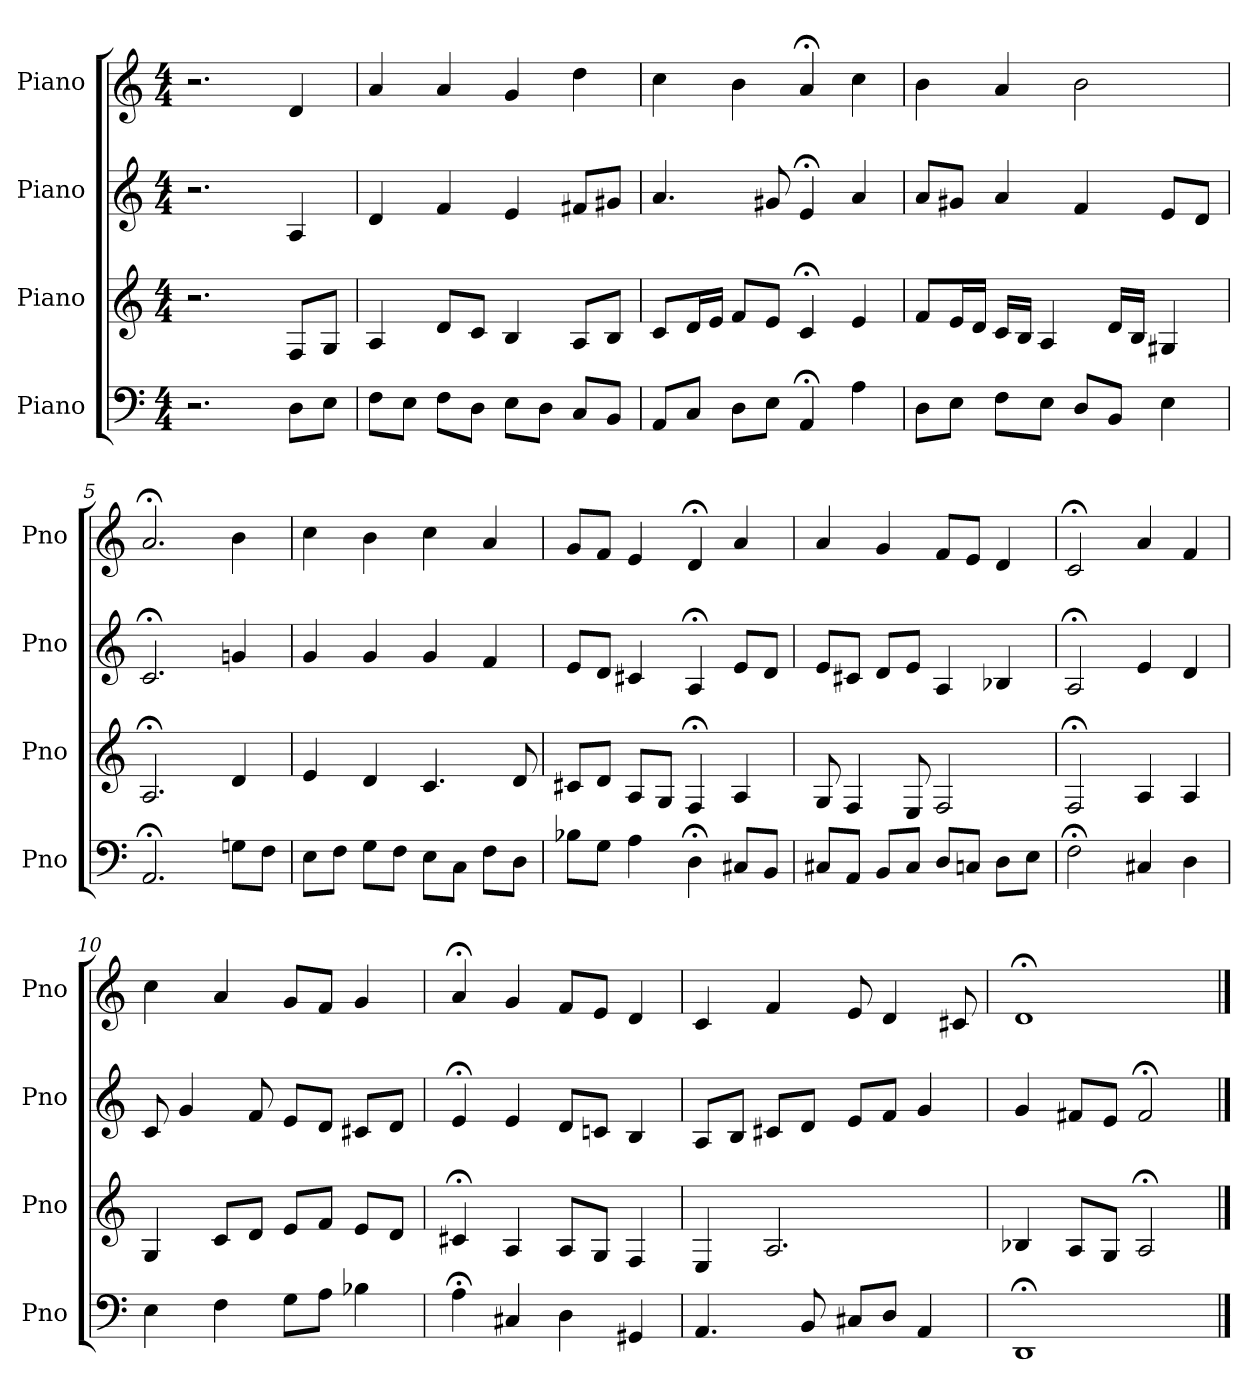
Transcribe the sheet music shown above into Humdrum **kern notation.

**kern	**kern	**kern	**kern
*part4	*part3	*part2	*part1
*staff4	*staff3	*staff2	*staff1
*I"Piano	*I"Piano	*I"Piano	*I"Piano
*I'Pno	*I'Pno	*I'Pno	*I'Pno
*clefF4	*clefG2	*clefG2	*clefG2
*k[]	*k[]	*k[]	*k[]
*M4/4	*M4/4	*M4/4	*M4/4
=1	=1	=1	=1
2.r	2.r	2.r	2.r
8D\L	8F/L	4A/	4d/
8E\J	8G/J	.	.
=2	=2	=2	=2
8F\L	4A/	4d/	4a/
8E\J	.	.	.
8F\L	8d/L	4f/	4a/
8D\J	8c/J	.	.
8E\L	4B/	4e/	4g/
8D\J	.	.	.
8C/L	8A/L	8f#X/L	4dd\
8BB/J	8B/J	8g#X/J	.
=3	=3	=3	=3
8AA/L	8c/L	4.a/	4cc\
8C/J	16d/L	.	.
.	16e/JJ	.	.
8D\L	8f/L	.	4b\
8E\J	8e/J	8g#X/	.
4AA;</	4c;</	4e;</	4a;</
4A\	4e/	4a/	4cc\
=4	=4	=4	=4
8D\L	8f/L	8a/L	4b\
8E\J	16e/L	8g#X/J	.
.	16d/JJ	.	.
8F\L	16c/LL	4a/	4a/
.	16B/JJ	.	.
8E\J	4A/	.	.
8D/L	.	4f/	2b\
8BB/J	16d/LL	.	.
.	16B/JJ	.	.
4E\	4G#X/	8e/L	.
.	.	8d/J	.
=5	=5	=5	=5
2.AA;</	2.A;</	2.c;</	2.a;</
8Gn\L	4d/	4gn/	4b\
8F\J	.	.	.
=6	=6	=6	=6
8E\L	4e/	4g/	4cc\
8F\J	.	.	.
8G\L	4d/	4g/	4b\
8F\J	.	.	.
8E\L	4.c/	4g/	4cc\
8C\J	.	.	.
8F\L	.	4f/	4a/
8D\J	8d/	.	.
=7	=7	=7	=7
8B-X\L	8c#X/L	8e/L	8g/L
8G\J	8d/J	8d/J	8f/J
4A\	8A/L	4c#X/	4e/
.	8G/J	.	.
4D;<\	4F;</	4A;</	4d;</
8C#X/L	4A/	8e/L	4a/
8BB/J	.	8d/J	.
=8	=8	=8	=8
8C#X/L	8G/	8e/L	4a/
8AA/J	4F/	8c#X/J	.
8BB/L	.	8d/L	4g/
8C#/J	8E/	8e/J	.
8D/L	2F/	4A/	8f/L
8Cn/J	.	.	8e/J
8D\L	.	4B-X/	4d/
8E\J	.	.	.
=9	=9	=9	=9
2F;<\	2F;</	2A;</	2c;</
4C#X/	4A/	4e/	4a/
4D\	4A/	4d/	4f/
=10	=10	=10	=10
4E\	4G/	8c/	4cc\
.	.	4g/	.
4F\	8c/L	.	4a/
.	8d/J	8f/	.
8G\L	8e/L	8e/L	8g/L
8A\J	8f/J	8d/J	8f/J
4B-X\	8e/L	8c#X/L	4g/
.	8d/J	8d/J	.
=11	=11	=11	=11
4A;<\	4c#X;</	4e;</	4a;</
4C#X/	4A/	4e/	4g/
4D\	8A/L	8d/L	8f/L
.	8G/J	8cn/J	8e/J
4GG#X/	4F/	4B/	4d/
=12	=12	=12	=12
4.AA/	4E/	8A/L	4c/
.	.	8B/J	.
.	2.A/	8c#X/L	4f/
8BB/	.	8d/J	.
8C#X/L	.	8e/L	8e/
8D/J	.	8f/J	4d/
4AA/	.	4g/	.
.	.	.	8c#X/
=13	=13	=13	=13
1DD;<	4B-X/	4g/	1d;<
.	8A/L	8f#X/L	.
.	8G/J	8e/J	.
.	2A;</	2f#;</	.
==	==	==	==
*-	*-	*-	*-
